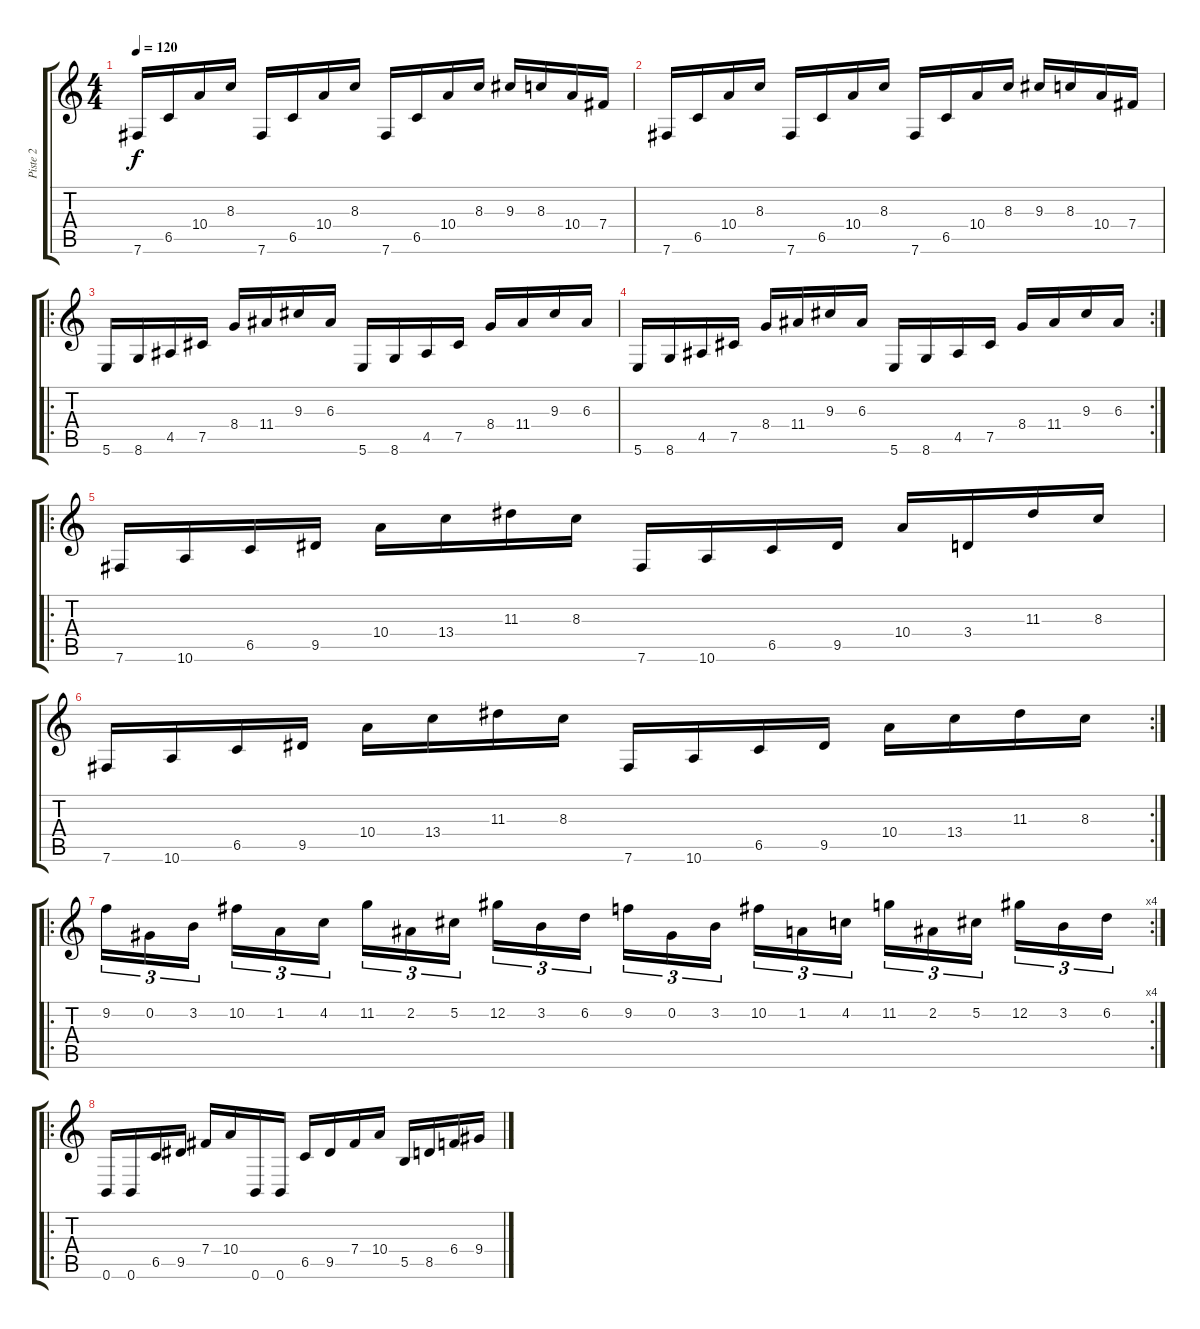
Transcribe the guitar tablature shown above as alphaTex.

\track ("Piste 2" "Piste 2") {instrument distortionguitar}
\staff {score tabs}
\tuning (Db4 Ab3 E3 B2 Gb2 B1) {hide}
\ts (4 4)
\tempo 120
\clef g2
\ks c
7.6.16{dy f} 6.5.16 10.4.16 8.3.16 7.6.16 6.5.16 10.4.16 8.3.16 7.6.16 6.5.16 10.4.16 8.3.16 9.3.16 8.3.16 10.4.16 7.4.16 |
7.6.16 6.5.16 10.4.16 8.3.16 7.6.16 6.5.16 10.4.16 8.3.16 7.6.16 6.5.16 10.4.16 8.3.16 9.3.16 8.3.16 10.4.16 7.4.16 |
\ro
5.6.16 8.6.16 4.5.16 7.5.16 8.4.16 11.4.16 9.3.16 6.3.16 5.6.16 8.6.16 4.5.16 7.5.16 8.4.16 11.4.16 9.3.16 6.3.16 |
\rc 2
5.6.16 8.6.16 4.5.16 7.5.16 8.4.16 11.4.16 9.3.16 6.3.16 5.6.16 8.6.16 4.5.16 7.5.16 8.4.16 11.4.16 9.3.16 6.3.16 |
\ro
7.6.16 10.6.16 6.5.16 9.5.16 10.4.16 13.4.16 11.3.16 8.3.16 7.6.16 10.6.16 6.5.16 9.5.16 10.4.16 3.4.16 11.3.16 8.3.16 |
\rc 2
7.6.16 10.6.16 6.5.16 9.5.16 10.4.16 13.4.16 11.3.16 8.3.16 7.6.16 10.6.16 6.5.16 9.5.16 10.4.16 13.4.16 11.3.16 8.3.16 |
\ro
\rc 4
9.2.16{tu (3 2)} 0.2.16{tu (3 2)} 3.2.16{tu (3 2) beam splitsecondary} 10.2.16{tu (3 2)} 1.2.16{tu (3 2)} 4.2.16{tu (3 2)} 11.2.16{tu (3 2)} 2.2.16{tu (3 2)} 5.2.16{tu (3 2) beam splitsecondary} 12.2.16{tu (3 2)} 3.2.16{tu (3 2)} 6.2.16{tu (3 2)} 9.2.16{tu (3 2)} 0.2.16{tu (3 2)} 3.2.16{tu (3 2) beam splitsecondary} 10.2.16{tu (3 2)} 1.2.16{tu (3 2)} 4.2.16{tu (3 2)} 11.2.16{tu (3 2)} 2.2.16{tu (3 2)} 5.2.16{tu (3 2) beam splitsecondary} 12.2.16{tu (3 2)} 3.2.16{tu (3 2)} 6.2.16{tu (3 2)} |
\ro
0.6.16 0.6.16 6.5.16 9.5.16 7.4.16 10.4.16 0.6.16 0.6.16 6.5.16 9.5.16 7.4.16 10.4.16 5.5.16 8.5.16 6.4.16 9.4.16
